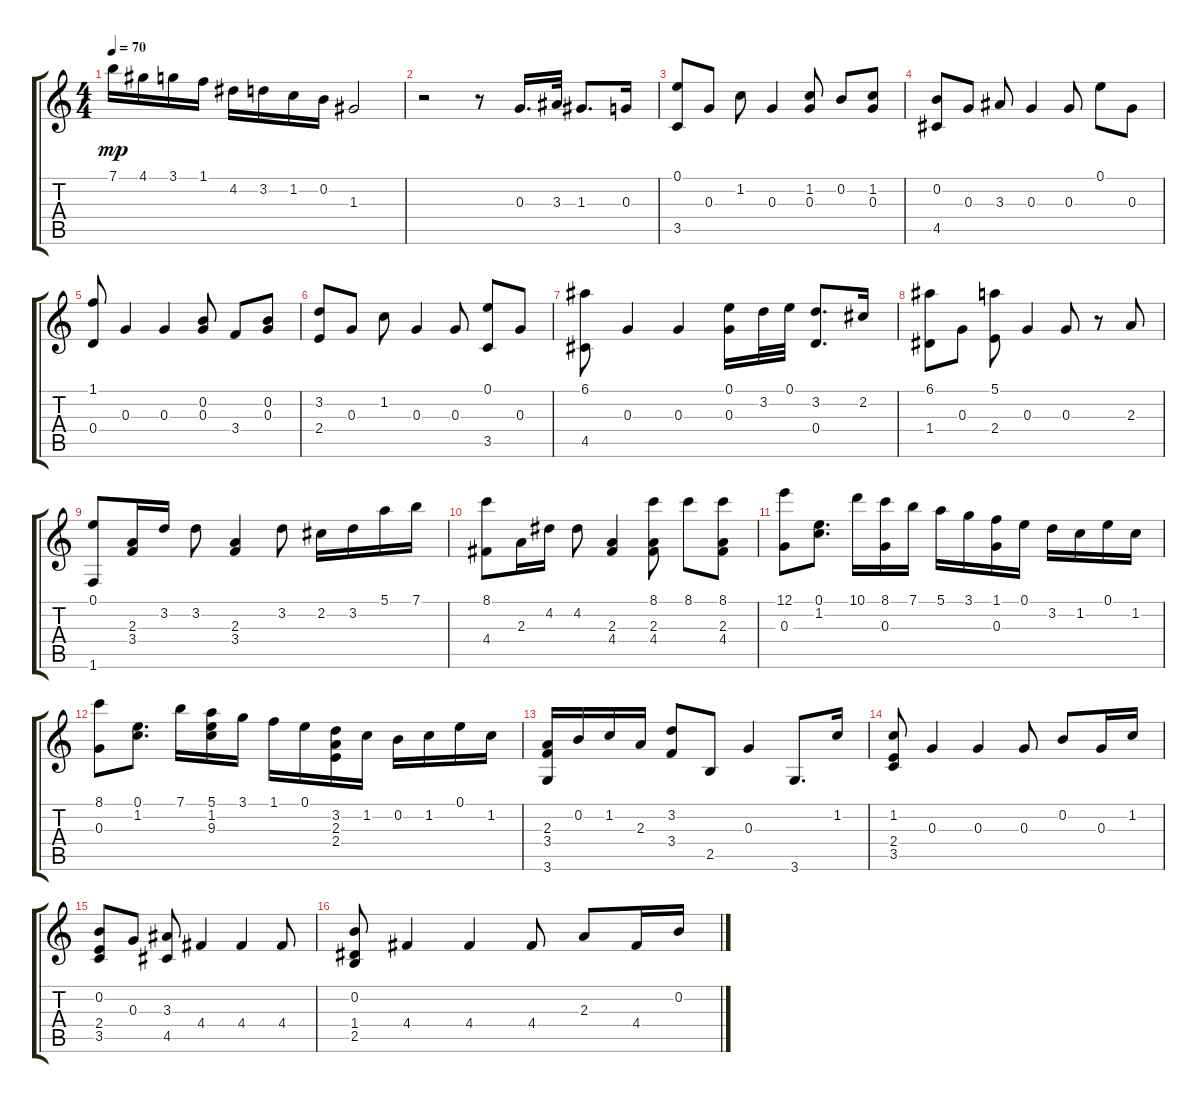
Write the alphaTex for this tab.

\track "" {instrument acousticguitarnylon}
\staff {score tabs}
\tuning (E4 B3 G3 D3 A2 E2) {hide}
\ts (4 4)
\tempo 70
\clef g2
\ks c
7.1.16{dy mp} 4.1.16 3.1.16 1.1.16 4.2.16 3.2.16 1.2.16 0.2.16 1.3.2 |
r.2 r.8 0.3.16{d} 3.3.32 1.3.8{d} 0.3.16 |
(0.1 3.5).8 0.3.8 1.2.8 0.3.4 (1.2 0.3).8 0.2.8 (1.2 0.3).8 |
(0.2 4.5).8 0.3.8 3.3.8 0.3.4 0.3.8 0.1.8 0.3.8 |
(1.1 0.4).8 0.3.4 0.3.4 (0.2 0.3).8 3.4.8 (0.2 0.3).8 |
(3.2 2.4).8 0.3.8 1.2.8 0.3.4 0.3.8 (0.1 3.5).8 0.3.8 |
(6.1 4.5).8 0.3.4 0.3.4 (0.1 0.3).16 3.2.32 0.1.32 (3.2 0.4).8{d} 2.2.16 |
(6.1 1.4).8 0.3.8 (5.1 2.4).8 0.3.4 0.3.8 r.8 2.3.8 |
(0.1 1.6).8 (2.3 3.4).16 3.2.16 3.2.8 (2.3 3.4).4 3.2.8 2.2.16 3.2.16 5.1.16 7.1.16 |
(8.1 4.4).8 2.3.16 4.2.16 4.2.8 (2.3 4.4).4 (8.1 2.3 4.4).8 8.1.8 (8.1 2.3 4.4).8 |
(12.1 0.3).8 (0.1 1.2).8{d} 10.1.16 (8.1 0.3).16 7.1.16 5.1.16 3.1.16 (1.1 0.3).16 0.1.16 3.2.16 1.2.16 0.1.16 1.2.16 |
(8.1 0.3).8 (0.1 1.2).8{d} 7.1.16 (5.1 1.2 9.3).16 3.1.16 1.1.16 0.1.16 (3.2 2.3 2.4).16 1.2.16 0.2.16 1.2.16 0.1.16 1.2.16 |
(2.3 3.4 3.6).16 0.2.16 1.2.16 2.3.16 (3.2 3.4).8 2.5.8 0.3.4 3.6.8{d} 1.2.16 |
(1.2 2.4 3.5).8 0.3.4 0.3.4 0.3.8 0.2.8 0.3.16 1.2.16 |
(0.2 2.4 3.5).8 0.3.8 (3.3 4.5).8 4.4.4 4.4.4 4.4.8 |
(0.2 1.4 2.5).8 4.4.4 4.4.4 4.4.8 2.3.8 4.4.16 0.2.16
